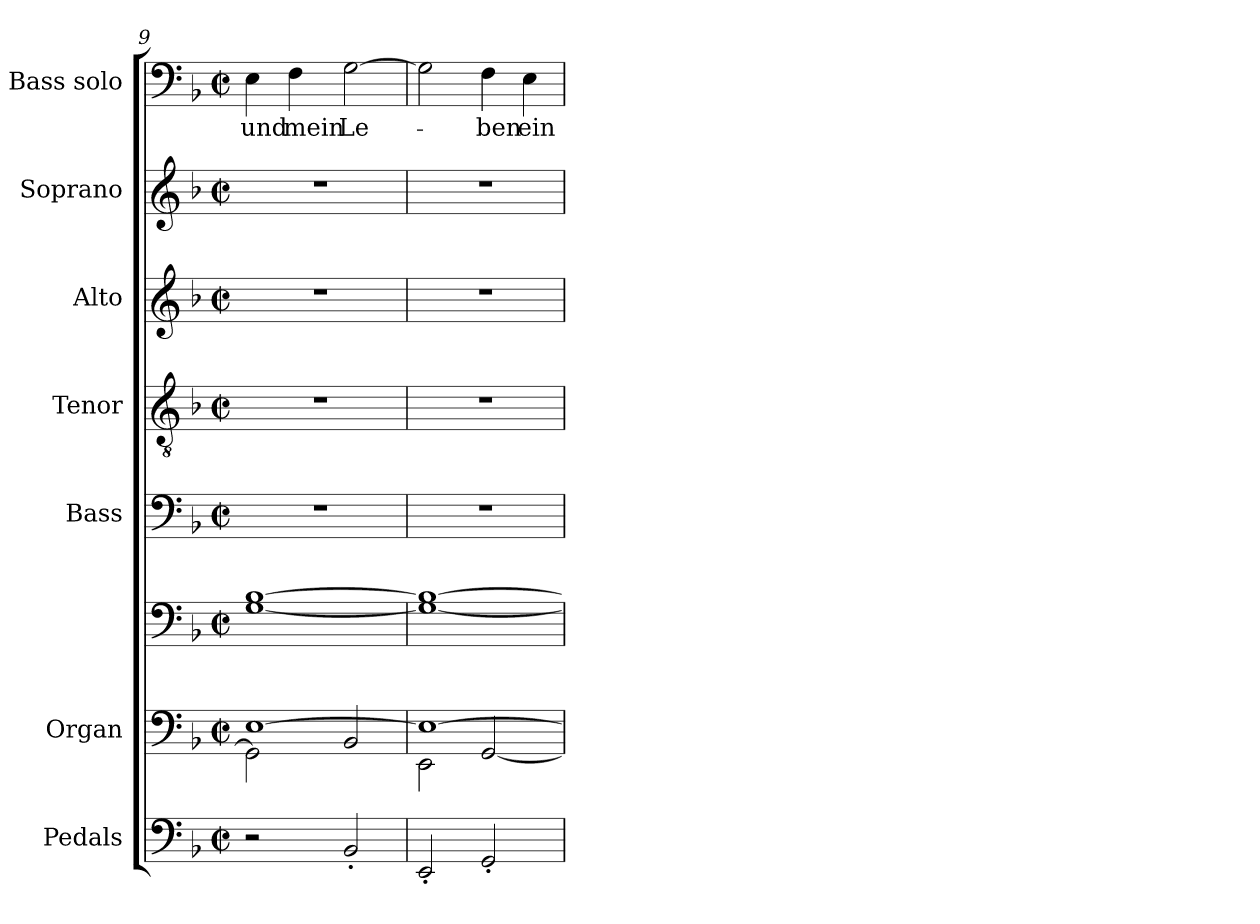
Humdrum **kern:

**kern	**kern	**kern	**kern	**kern	**kern	**kern	**kern	**text
*part7	*part6	*part6	*part5	*part4	*part3	*part2	*part1	*part1
*staff8	*staff7	*staff6	*staff5	*staff4	*staff3	*staff2	*staff1	*staff1
*I"Pedals	*I"Organ	*	*I"Bass	*I"Tenor	*I"Alto	*I"Soprano	*I"Bass solo	*
*I'Ped.	*I'Org.	*	*I'B.	*I'T.	*I'A.	*I'S.	*	*
!!LO:LB:g=z
*clefF4	*clefF4	*clefF4	*clefF4	*clefGv2	*clefG2	*clefG2	*clefF4	*
*	*	*	*	*ITrd7c12	*	*	*	*
*k[b-]	*k[b-]	*k[b-]	*k[b-]	*k[b-]	*k[b-]	*k[b-]	*k[b-]	*
*d:	*d:	*d:	*d:	*d:	*d:	*d:	*d:	*
*M2/2	*M2/2	*M2/2	*M2/2	*M2/2	*M2/2	*M2/2	*M2/2	*
*met(c|)	*met(c|)	*met(c|)	*met(c|)	*met(c|)	*met(c|)	*met(c|)	*met(c|)	*
=9	=9	=9	=9	=9	=9	=9	=9	=9
*	*^	*	*	*	*	*	*	*
!	!	!	!	!	!	!	!	!	!LO:LY:b:color=#000000
2r	[1Ei	2GGi\]	[1Gi [1B-i	1r	1r	1r	1r	4Ei\	und
!	!	!	!	!	!	!	!	!	!LO:LY:b:color=#000000
.	.	.	.	.	.	.	.	4Fi\	mein
!	!	!	!	!	!	!	!	!	!LO:LY:b:color=#000000
2BB-'i/	.	2BB-i/	.	.	.	.	.	[2Gi\	Le-
=10	=10	=10	=10	=10	=10	=10	=10	=10	=10
2EE'i/	1Ei_	2EEi\	1Gi_ 1B-i_	1r	1r	1r	1r	2Gi\]	.
!	!	!	!	!	!	!	!	!	!LO:LY:b:color=#000000
2GG'i/	.	[2GGi/	.	.	.	.	.	4Fi\	-ben
!	!	!	!	!	!	!	!	!	!LO:LY:b:color=#000000
.	.	.	.	.	.	.	.	4Ei\	ein
*	*v	*v	*	*	*	*	*	*	*
=	=	=	=	=	=	=	=	=
*-	*-	*-	*-	*-	*-	*-	*-	*-
